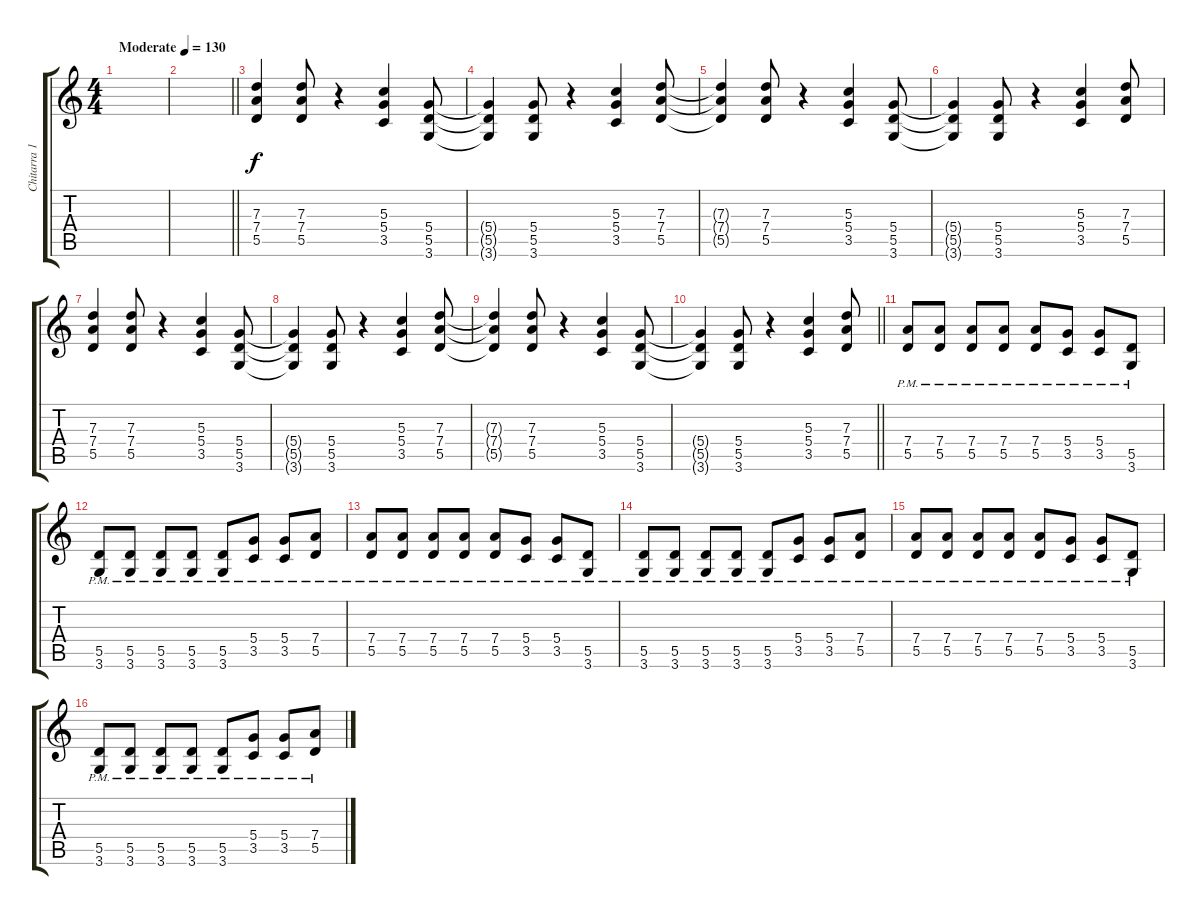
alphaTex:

\track ("Chitarra 1" "Chitarra 1") {instrument overdrivenguitar}
\staff {score tabs}
\tuning (E4 B3 G3 D3 A2 E2) {hide}
\ts (4 4)
\tempo (130 "Moderate")
\clef g2
\ks c
|
\barLineRight lightlight
|
(7.3 7.4 5.5).4 (7.3 7.4 5.5).8 r.4 (5.3 5.4 3.5).4 (5.4 5.5 3.6).8 |
(5.4{t} 5.5{t} 3.6{t}).4 (5.4 5.5 3.6).8 r.4 (5.3 5.4 3.5).4 (7.3 7.4 5.5).8 |
(7.3{t} 7.4{t} 5.5{t}).4 (7.3 7.4 5.5).8 r.4 (5.3 5.4 3.5).4 (5.4 5.5 3.6).8 |
(5.4{t} 5.5{t} 3.6{t}).4 (5.4 5.5 3.6).8 r.4 (5.3 5.4 3.5).4 (7.3 7.4 5.5).8 |
(7.3 7.4 5.5).4 (7.3 7.4 5.5).8 r.4 (5.3 5.4 3.5).4 (5.4 5.5 3.6).8 |
(5.4{t} 5.5{t} 3.6{t}).4 (5.4 5.5 3.6).8 r.4 (5.3 5.4 3.5).4 (7.3 7.4 5.5).8 |
(7.3{t} 7.4{t} 5.5{t}).4 (7.3 7.4 5.5).8 r.4 (5.3 5.4 3.5).4 (5.4 5.5 3.6).8 |
\barLineRight lightlight
(5.4{t} 5.5{t} 3.6{t}).4 (5.4 5.5 3.6).8 r.4 (5.3 5.4 3.5).4 (7.3 7.4 5.5).8 |
(7.4{pm} 5.5{pm}).8 (7.4{pm} 5.5{pm}).8 (7.4{pm} 5.5{pm}).8 (7.4{pm} 5.5{pm}).8 (7.4{pm} 5.5{pm}).8 (5.4{pm} 3.5{pm}).8 (5.4{pm} 3.5{pm}).8 (5.5{pm} 3.6{pm}).8 |
(5.5{pm} 3.6{pm}).8 (5.5{pm} 3.6{pm}).8 (5.5{pm} 3.6{pm}).8 (5.5{pm} 3.6{pm}).8 (5.5{pm} 3.6{pm}).8 (5.4{pm} 3.5{pm}).8 (5.4{pm} 3.5{pm}).8 (7.4{pm} 5.5{pm}).8 |
(7.4{pm} 5.5{pm}).8 (7.4{pm} 5.5{pm}).8 (7.4{pm} 5.5{pm}).8 (7.4{pm} 5.5{pm}).8 (7.4{pm} 5.5{pm}).8 (5.4{pm} 3.5{pm}).8 (5.4{pm} 3.5{pm}).8 (5.5{pm} 3.6{pm}).8 |
(5.5{pm} 3.6{pm}).8 (5.5{pm} 3.6{pm}).8 (5.5{pm} 3.6{pm}).8 (5.5{pm} 3.6{pm}).8 (5.5{pm} 3.6{pm}).8 (5.4{pm} 3.5{pm}).8 (5.4{pm} 3.5{pm}).8 (7.4{pm} 5.5{pm}).8 |
(7.4{pm} 5.5{pm}).8 (7.4{pm} 5.5{pm}).8 (7.4{pm} 5.5{pm}).8 (7.4{pm} 5.5{pm}).8 (7.4{pm} 5.5{pm}).8 (5.4{pm} 3.5{pm}).8 (5.4{pm} 3.5{pm}).8 (5.5{pm} 3.6{pm}).8 |
(5.5{pm} 3.6{pm}).8 (5.5{pm} 3.6{pm}).8 (5.5{pm} 3.6{pm}).8 (5.5{pm} 3.6{pm}).8 (5.5{pm} 3.6{pm}).8 (5.4{pm} 3.5{pm}).8 (5.4{pm} 3.5{pm}).8 (7.4{pm} 5.5{pm}).8
